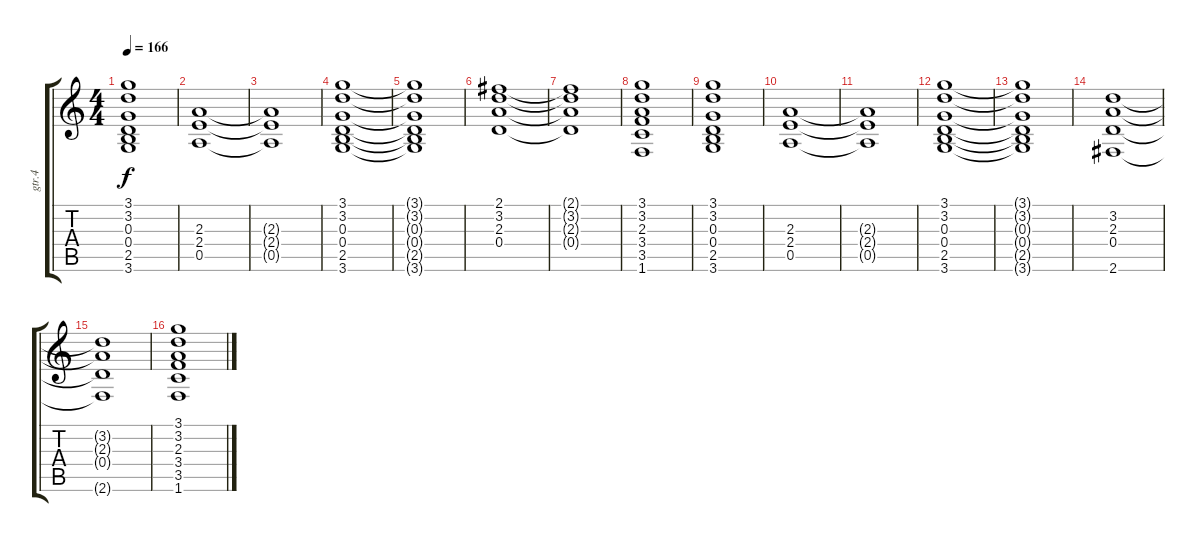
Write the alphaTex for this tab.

\track ("gtr.4" "gtr.4") {instrument overdrivenguitar}
\staff {score tabs}
\tuning (E4 B3 G3 D3 A2 E2) {hide}
\ts (4 4)
\tempo 166
\clef g2
\ks c
(3.1 3.2 0.3 0.4 2.5 3.6).1{dy f} |
(2.3 2.4 0.5).1 |
(2.3{t} 2.4{t} 0.5{t}).1 |
(3.1 3.2 0.3 0.4 2.5 3.6).1 |
(3.1{t} 3.2{t} 0.3{t} 0.4{t} 2.5{t} 3.6{t}).1 |
(2.1 3.2 2.3 0.4).1 |
(2.1{t} 3.2{t} 2.3{t} 0.4{t}).1 |
(3.1 3.2 2.3 3.4 3.5 1.6).1 |
(3.1 3.2 0.3 0.4 2.5 3.6).1 |
(2.3 2.4 0.5).1 |
(2.3{t} 2.4{t} 0.5{t}).1 |
(3.1 3.2 0.3 0.4 2.5 3.6).1 |
(3.1{t} 3.2{t} 0.3{t} 0.4{t} 2.5{t} 3.6{t}).1 |
(3.2 2.3 0.4 2.6).1 |
(3.2{t} 2.3{t} 0.4{t} 2.6{t}).1 |
(3.1 3.2 2.3 3.4 3.5 1.6).1
